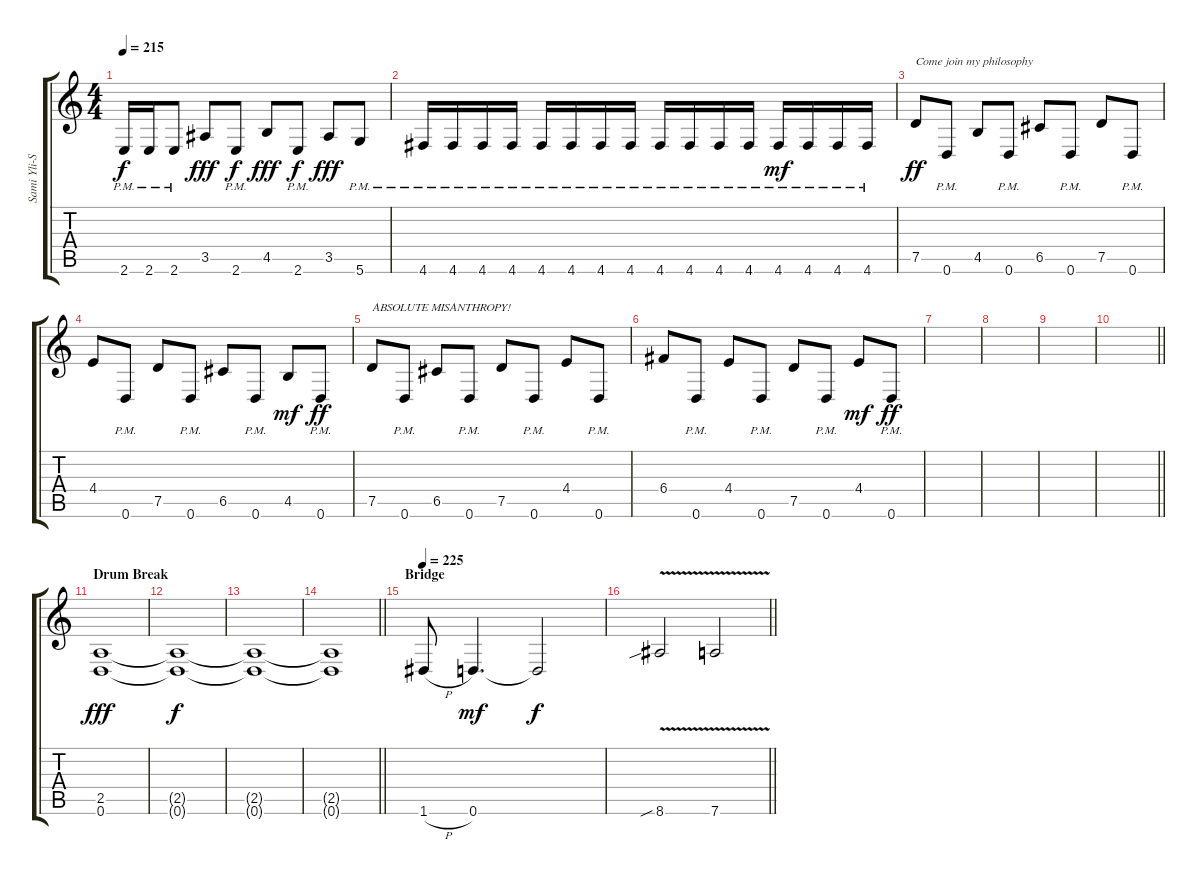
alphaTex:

\track ("Sami Yli-Sirniö" "Sami Yli-S") {instrument distortionguitar}
\staff {score tabs}
\tuning (D4 A3 F3 C3 G2 D2) {hide}
\ts (4 4)
\tempo 215
\clef g2
\ks c
2.6{pm}.16{dy f} 2.6{pm}.16 2.6{pm}.8 3.5.8{dy fff} 2.6{pm}.8{dy f} 4.5.8{dy fff} 2.6{pm}.8{dy f} 3.5.8{dy fff} 5.6{pm}.8 |
4.6{pm}.16 4.6{pm}.16 4.6{pm}.16 4.6{pm}.16 4.6{pm}.16 4.6{pm}.16 4.6{pm}.16 4.6{pm}.16 4.6{pm}.16 4.6{pm}.16 4.6{pm}.16 4.6{pm}.16 4.6{pm}.16{dy mf} 4.6{pm}.16 4.6{pm}.16 4.6{pm}.16 |
7.5.8{txt "Come join my philosophy" dy ff} 0.6{pm}.8 4.5.8 0.6{pm}.8 6.5.8 0.6{pm}.8 7.5.8 0.6{pm}.8 |
4.4.8 0.6{pm}.8 7.5.8 0.6{pm}.8 6.5.8 0.6{pm}.8 4.5.8{dy mf} 0.6{pm}.8{dy ff} |
7.5.8{txt "ABSOLUTE MISANTHROPY!"} 0.6{pm}.8 6.5.8 0.6{pm}.8 7.5.8 0.6{pm}.8 4.4.8 0.6{pm}.8 |
6.4.8 0.6{pm}.8 4.4.8 0.6{pm}.8 7.5.8 0.6{pm}.8 4.4.8{dy mf} 0.6{pm}.8{dy ff} |
|
|
|
\barLineRight lightlight
|
\section ("" "Drum Break")
(2.5 0.6).1{dy fff} |
(2.5{t} 0.6{t}).1{dy f} |
(2.5{t} 0.6{t}).1 |
\barLineRight lightlight
(2.5{t} 0.6{t}).1 |
\section ("" "Bridge")
\tempo 225
1.6{h}.8 0.6.4{d dy mf} 0.6{t}.2{dy f} |
\barLineRight lightlight
8.6{v sib}.2 7.6{v}.2
